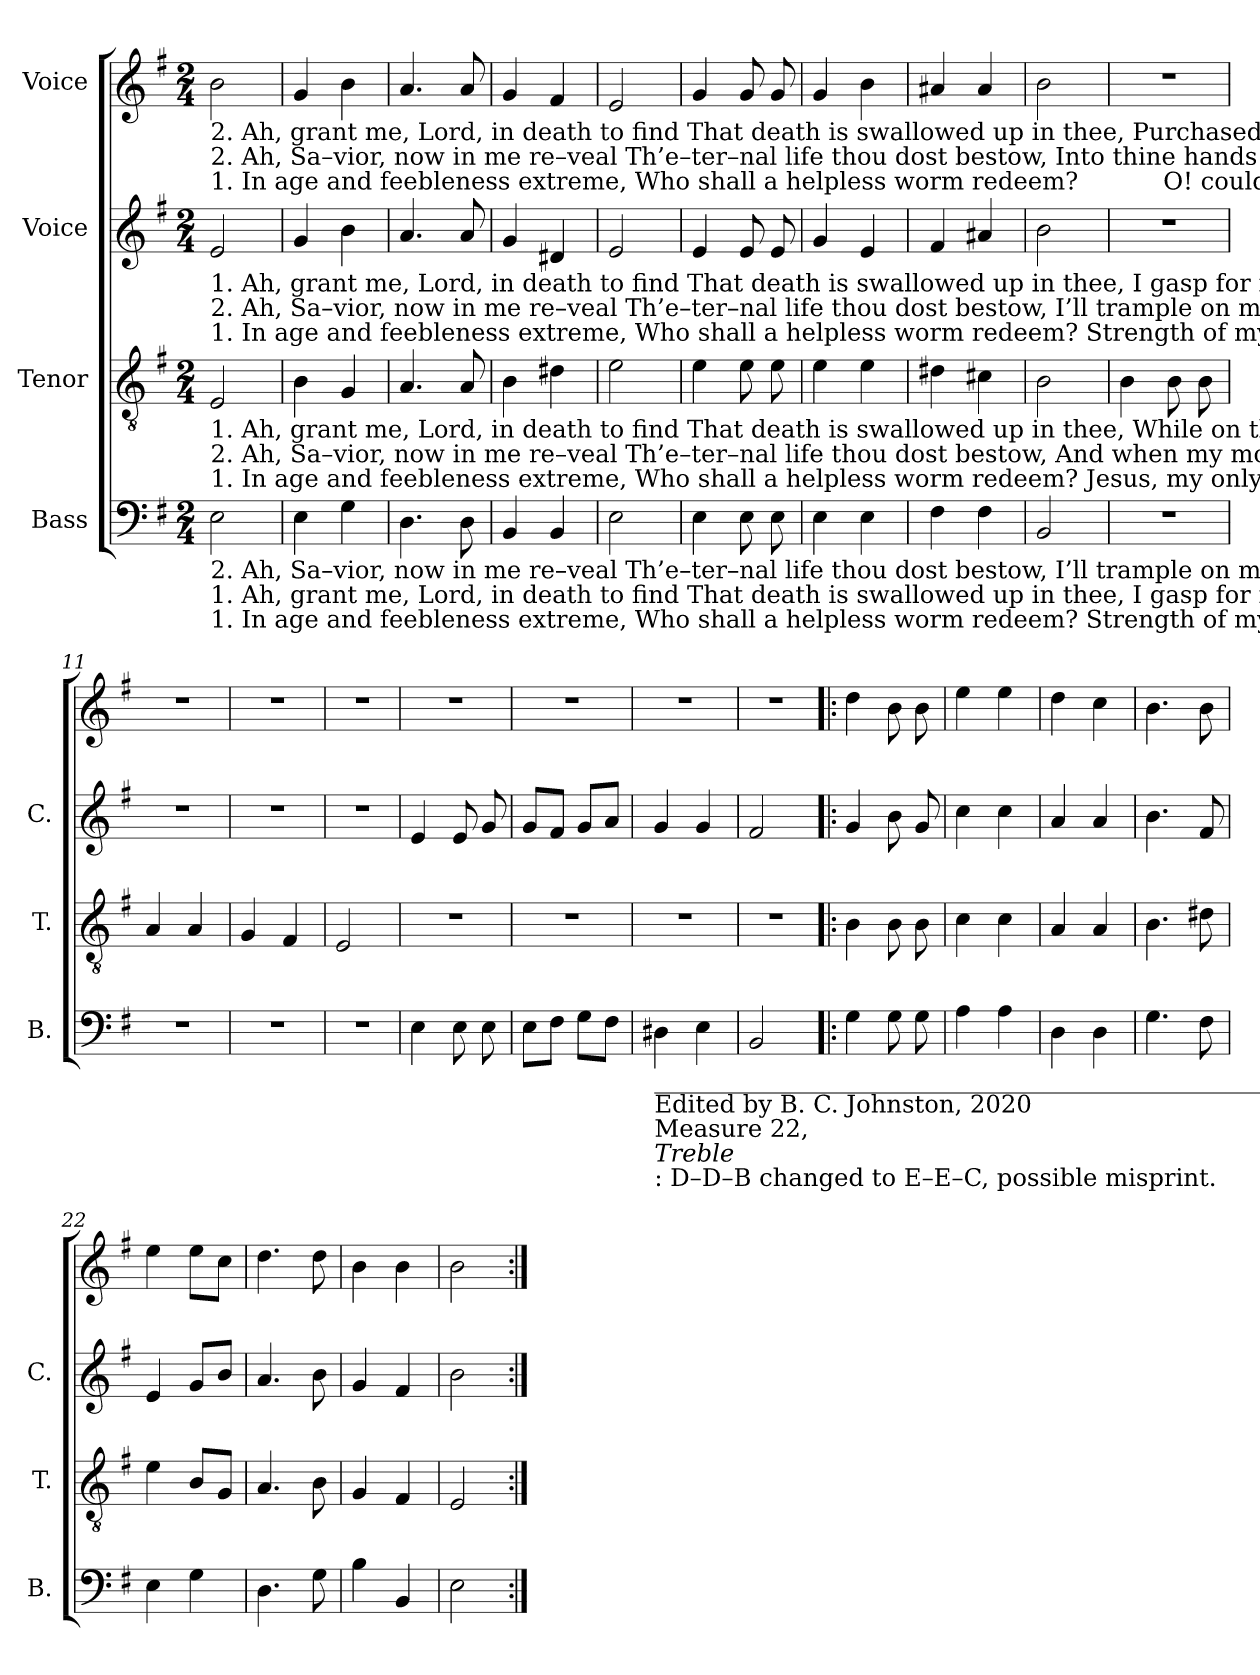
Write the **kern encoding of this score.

**kern	**kern	**kern	**kern
*part4	*part3	*part2	*part1
*staff4	*staff3	*staff2	*staff1
*I"Bass	*I"Tenor	*I"Voice	*I"Voice
*I'B.	*I'T.	*I'C.	*
*clefF4	*clefGv2	*clefG2	*clefG2
*k[f#]	*k[f#]	*k[f#]	*k[f#]
*M2/4	*M2/4	*M2/4	*M2/4
*MM105	*MM105	*MM105	*MM105
=1	=1	=1	=1
!	!	!	!LO:TX:b:t=2. Ah, grant me, Lord, in death to  find   That death is swallowed up in thee,                                                                                                                               Purchased by thine expiring groan, And feel it in my heart made known.
!	!	!	!LO:TX:b:t=2. Ah,  Sa–vior,  now   in   me  re–veal   Th’e–ter–nal life thou dost bestow,                                                                                                                                   Into  thine  hands  my spirit  give,  And   long  as  my  Redeemer  live.
!	!	!	!LO:TX:b:t=1.  In  age  and  feebleness  extreme,      Who shall a helpless worm redeem?                 &nbsp;&nbsp;&nbsp;&nbsp;&nbsp;&nbsp;&nbsp;&nbsp;&nbsp;                                                                                                          O! could   I catch a smile from thee  And  drop  into  e –ter –ni –ty!
!	!	!LO:TX:b:t=1. Ah, grant me, Lord, in death to  find   That death is swallowed up in thee,                                                         I   gasp  for    im  – mor – tal –i –  ty,    Purchased by thine expiring groan, And feel it in my heart made known.	!
!	!	!LO:TX:b:t=2. Ah,  Sa–vior,  now   in   me  re–veal   Th’e–ter–nal life thou dost bestow,                                                          I’ll  trample   on      my      mortal  foe;       Into  thine  hands  my spirit  give,  And   long  as  my  Redeemer  live.	!
!	!	!LO:TX:b:t=1.  In  age  and  feebleness  extreme,      Who shall a helpless worm redeem?                                                         Strength of my failing flesh and heart;    O! could I catch a smile from thee  And  drop  into  e –ter –ni –ty!	!
!	!LO:TX:b:t=1. Ah, grant me, Lord, in death to  find   That death is swallowed up in thee, While on thy loving breast reclined                                                              Purchased by thine expiring groan, And feel it in my heart made known.	!	!
!	!LO:TX:b:t=2. Ah,  Sa–vior,  now   in   me  re–veal   Th’e–ter–nal life thou dost bestow,  And when my mortal foe I feel,                                                                       Into  thine  hands  my spirit  give,  And   long  as  my  Redeemer  live.	!	!
!	!LO:TX:b:t=1.  In  age  and  feebleness  extreme,      Who shall a helpless worm redeem?  Jesus, my only hope thou art,                                                                             O! could I catch a smile from thee  And  drop  into  e –ter –ni –ty!	!	!
!LO:TX:b:t=2. Ah,  Sa–vior,  now   in   me  re–veal   Th’e–ter–nal life thou dost bestow,                                                          I’ll  trample   on      my      mortal  foe;       Into  thine  hands  my spirit  give,  And   long  as  my  Redeemer  live.	!	!	!
!LO:TX:b:t=1. Ah, grant me, Lord, in death to  find   That death is swallowed up in thee,                                                         I   gasp  for    im  – mor – tal –i –  ty,    Purchased by thine expiring groan, And feel it in my heart made known.	!	!	!
!LO:TX:b:t=1.  In  age  and  feebleness  extreme,      Who shall a helpless worm redeem?                                                        Strength of my failing flesh and heart;     O! could I catch a smile from thee  And  drop  into  e –ter –ni –ty!	!	!	!
2E!\	2E!/	2e!/	2b!\
=2	=2	=2	=2
4E!\	4B!\	4g!/	4g!/
4G!\	4G!/	4b!\	4b!\
=3	=3	=3	=3
4.D!\	4.A!/	4.a!/	4.a!/
8D!\	8A!/	8a!/	8a!/
=4	=4	=4	=4
4BB!/	4B!\	4g!/	4g!/
4BB!/	4d#X!\	4d#X!/	4f#!/
=5	=5	=5	=5
2E!\	2e!\	2e!/	2e!/
=6	=6	=6	=6
4E!\	4e!\	4e!/	4g!/
8E!\	8e!\	8e!/	8g!/
8E!\	8e!\	8e!/	8g!/
=7	=7	=7	=7
4E!\	4e!\	4g!/	4g!/
4E!\	4e!\	4e!/	4b!\
=8	=8	=8	=8
4F#!\	4d#X!\	4f#!/	4a#X!/
4F#!\	4c#X!\	4a#X!/	4a#!/
=9	=9	=9	=9
2BB!/	2B!\	2b!\	2b!\
=10	=10	=10	=10
2r	4B!\	2r	2r
.	8B!\	.	.
.	8B!\	.	.
=11	=11	=11	=11
2r	4A!/	2r	2r
.	4A!/	.	.
=12	=12	=12	=12
2r	4G!/	2r	2r
.	4F#!/	.	.
=13	=13	=13	=13
2r	2E!/	2r	2r
=14	=14	=14	=14
4E!\	2r	4e!/	2r
8E!\	.	8e!/	.
8E!\	.	8g!/	.
=15	=15	=15	=15
8E!\L	2r	8g!/L	2r
8F#!\J	.	8f#!/J	.
8G!\L	.	8g!/L	.
8F#!\J	.	8a!/J	.
=16	=16	=16	=16
!LO:TX:b:t=______________________________________________________	!	!	!
!LO:TX:b:t=Edited by B. C. Johnston, 2020	!	!	!
!LO:TX:b:t=Measure 22,	!	!	!
!LO:TX:b:i:t=Treble	!	!	!
!LO:TX:b:t=&colon; D–D–B changed to E–E–C, possible misprint.	!	!	!
4D#X!\	2r	4g!/	2r
4E!\	.	4g!/	.
=17	=17	=17	=17
2BB!/	2r	2f#!/	2r
=18!|:	=18!|:	=18!|:	=18!|:
4G!\	4B!\	4g!/	4dd!\
8G!\	8B!\	8b!\	8b!\
8G!\	8B!\	8g!/	8b!\
=19	=19	=19	=19
4A!\	4c!\	4cc!\	4ee!\
4A!\	4c!\	4cc!\	4ee!\
=20	=20	=20	=20
4D!\	4A!/	4a!/	4dd!\
4D!\	4A!/	4a!/	4cc!\
=21	=21	=21	=21
4.G!\	4.B!\	4.b!\	4.b!\
8F#!\	8d#X!\	8f#!/	8b!\
=22	=22	=22	=22
4E!\	4e!\	4e!/	4ee!\
4G!\	8B!/L	8g!/L	8ee!\L
.	8G!/J	8b!/J	8cc!\J
=23	=23	=23	=23
4.D!\	4.A!/	4.a!/	4.dd!\
8G!\	8B!\	8b!\	8dd!\
=24	=24	=24	=24
4B!\	4G!/	4g!/	4b!\
4BB!/	4F#!/	4f#!/	4b!\
=25	=25	=25	=25
2E!\	2E!/	2b!\	2b!\
=:|!	=:|!	=:|!	=:|!
*-	*-	*-	*-
